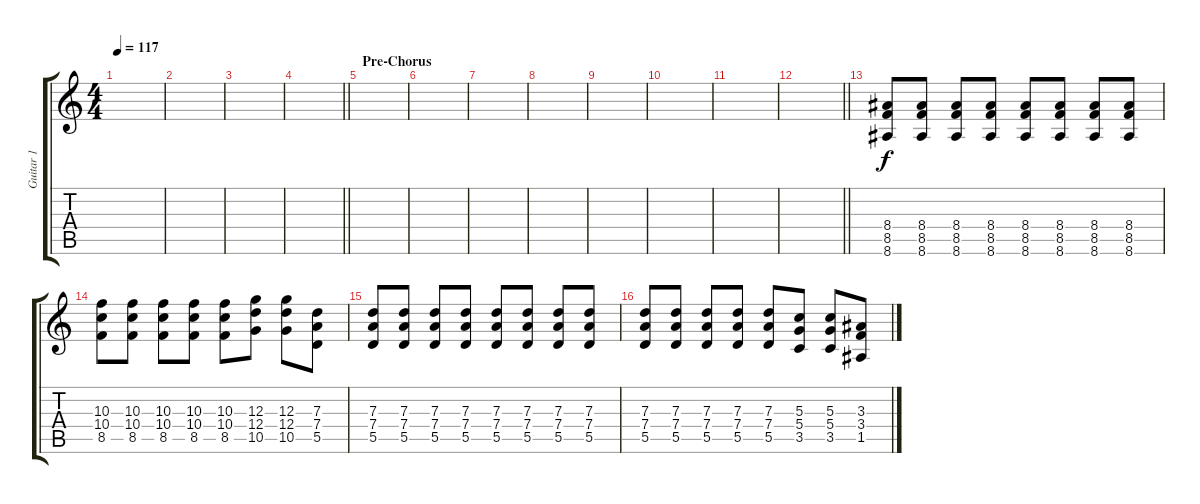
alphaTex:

\track ("Guitar 1" "Guitar 1") {instrument acousticguitarnylon}
\staff {score tabs}
\tuning (E4 B3 G3 D3 A2 D2) {hide}
\ts (4 4)
\tempo 117
\clef g2
\ks c
|
|
|
\barLineRight lightlight
|
\section ("" "Pre-Chorus")
|
|
|
|
|
|
|
\barLineRight lightlight
|
(8.4 8.5 8.6).8 (8.4 8.5 8.6).8 (8.4 8.5 8.6).8 (8.4 8.5 8.6).8 (8.4 8.5 8.6).8 (8.4 8.5 8.6).8 (8.4 8.5 8.6).8 (8.4 8.5 8.6).8 |
(10.3 10.4 8.5).8 (10.3 10.4 8.5).8 (10.3 10.4 8.5).8 (10.3 10.4 8.5).8 (10.3 10.4 8.5).8 (12.3 12.4 10.5).8 (12.3 12.4 10.5).8 (7.3 7.4 5.5).8 |
(7.3 7.4 5.5).8 (7.3 7.4 5.5).8 (7.3 7.4 5.5).8 (7.3 7.4 5.5).8 (7.3 7.4 5.5).8 (7.3 7.4 5.5).8 (7.3 7.4 5.5).8 (7.3 7.4 5.5).8 |
(7.3 7.4 5.5).8 (7.3 7.4 5.5).8 (7.3 7.4 5.5).8 (7.3 7.4 5.5).8 (7.3 7.4 5.5).8 (5.3 5.4 3.5).8 (5.3 5.4 3.5).8 (3.3 3.4 1.5).8
